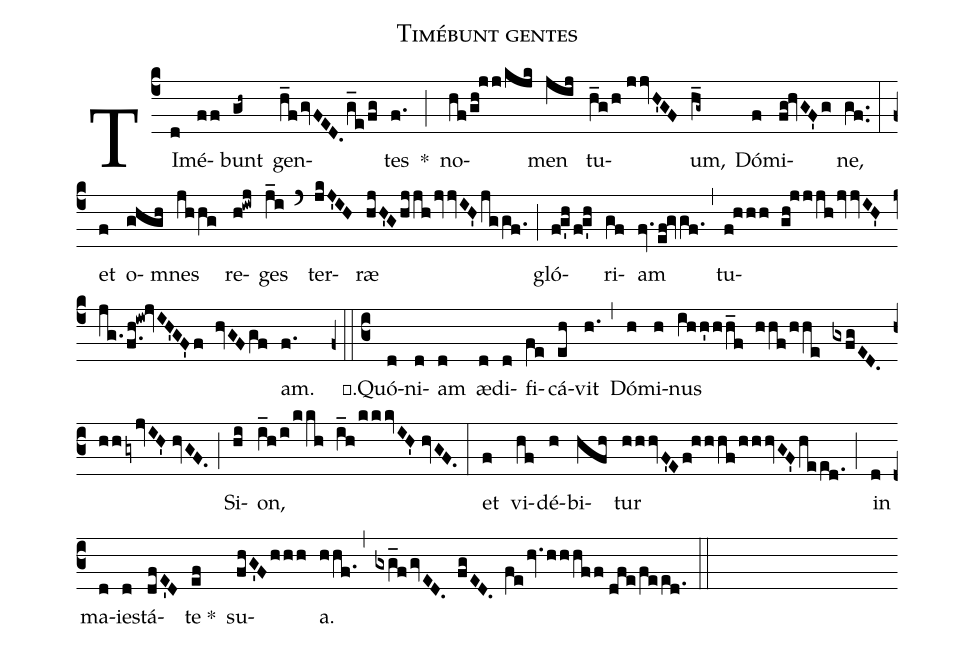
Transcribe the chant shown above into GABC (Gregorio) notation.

name:Timébunt gentes;
%%
(c4) TI(d)mé(ff)bunt(gh~) gen(h_fgvFED.g_e!/fg)tes(f.) *(;)
no(hf/gh!jj/kjk)men(jij) tu(h_g!/h!//jjvH'GF)um,(h_g~) Dó(f)mi(fg!hvGF'g)ne,(gf..) (:)
et(f) o(ghgh)mnes(jhhg) re(h!iwj)ges(j_i) (`)
ter(jkJ'IH)ræ(hjH'Ghjjh/jvvIH'jggf.) (;)
gló(f!g'h!/f!g'h)ri(gf)am(fv.ef!gvgf.) (,)
tu(f!hhh gh!jjjh/jvvIH'jg./f.h!iw!jvIH'GF'f! hvGFgf)am.(f.) (z0::c3)

℣.Quó(d)ni(d)am(d) æ(d)di(d)fi(fe)cá(eh)vit(h.) (,)
Dó(h)mi(h)nus(ihh'hh_f hhf!/hhe gxfgED./hh!/gyjvIH'!//hvGF.) (;)
Si(hi)on,(i_h!/i!/kkh i_h!/kkkvIH'!//hvGF.) (:)
et(f) vi(hf)dé(h)bi(hfh)tur(hhhvF'Ef!hhhf/hhhvGF'heed.) (;)
in(d) ma(d)ie(d)stá(dfE'D)te *(ef) su(fhG'Fhhh)a.(hhf.,gxg_fgvED. fgED. fe!/hv.hhhff//dfe!/feed.) (::)
